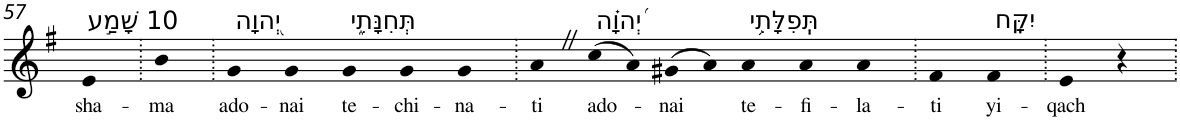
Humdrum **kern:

**kern	**text
*part1	*part1
*staff1	*staff1
*I"Piano	*
*I'Pno	*
!!LO:PB:g=z
*clefG2	*
*k[f#]	*
*G:	*
=57	=57
!LO:TX:a:t=10 שָׁמַ֣ע	!
!	!LO:LY:b
4e	sha-
=58.	=58.
!	!LO:LY:b
4b	-ma
=59.	=59.
!LO:TX:a:t=יְ֭הוָה	!
!	!LO:LY:b
4g	ado-
!	!LO:LY:b
4g	-nai
!LO:TX:a:t=תְּחִנָּתִ֑י	!
!	!LO:LY:b
4g	te-
!	!LO:LY:b
4g	-chi-
!	!LO:LY:b
4g	-na-
=60.	=60.
!	!LO:LY:b
4aZ	-ti
!LO:TX:a:t=יְ֝הוָ֗ה	!
!	!LO:LY:b
(>8cc	ado-
8a)	.
!	!LO:LY:b
(>8g#X	-nai
8a)	.
!LO:TX:a:t=תְּֽפִלָּתִ֥י	!
!	!LO:LY:b
4a	te-
!	!LO:LY:b
4a	-fi-
!	!LO:LY:b
4a	-la-
=61.	=61.
!	!LO:LY:b
4f#	-ti
!LO:TX:a:t=יִקָּֽח	!
!	!LO:LY:b
4f#	yi-
=62.	=62.
!	!LO:LY:b
4e	-qach
4r	.
=.	=.
*-	*-
